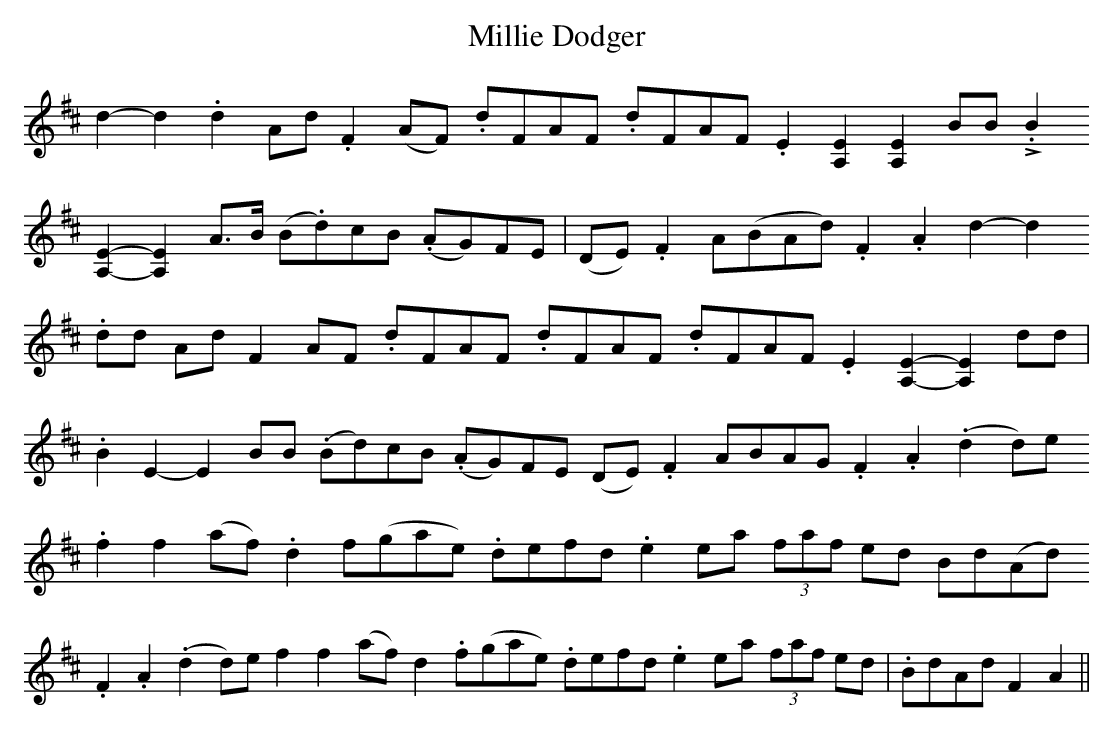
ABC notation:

X:1
T:Millie Dodger
M:assymetrical
K:1/8
K:D
d2-d2 .d2 Ad .F2 (AF) .dFAF .dFAF .E2 [A,2E2] [A,2E2] BB !>!.B2
[A,2E2]-[A,2E2] A>B (B.d)cB (.AG)FE|(DE) .F2 A(BAd) .F2.A2 d2-d2
.dd Ad F2 AF .dFAF .dFAF .dFAF .E2 [A,2E2]-[A,2E2] dd|
.B2 E2-E2 BB (.Bd)cB (.AG)FE (DE) .F2 ABAG .F2.A2 (.d2 d)e
.f2f2 (af) .d2 f(gae) .defd .e2 ea .(3faf ed Bd(Ad)
.F2.A2 (.d2d)e f2f2 (af) d2 .f(gae) .defd .e2 ea (3faf ed|.BdAd F2A2||
